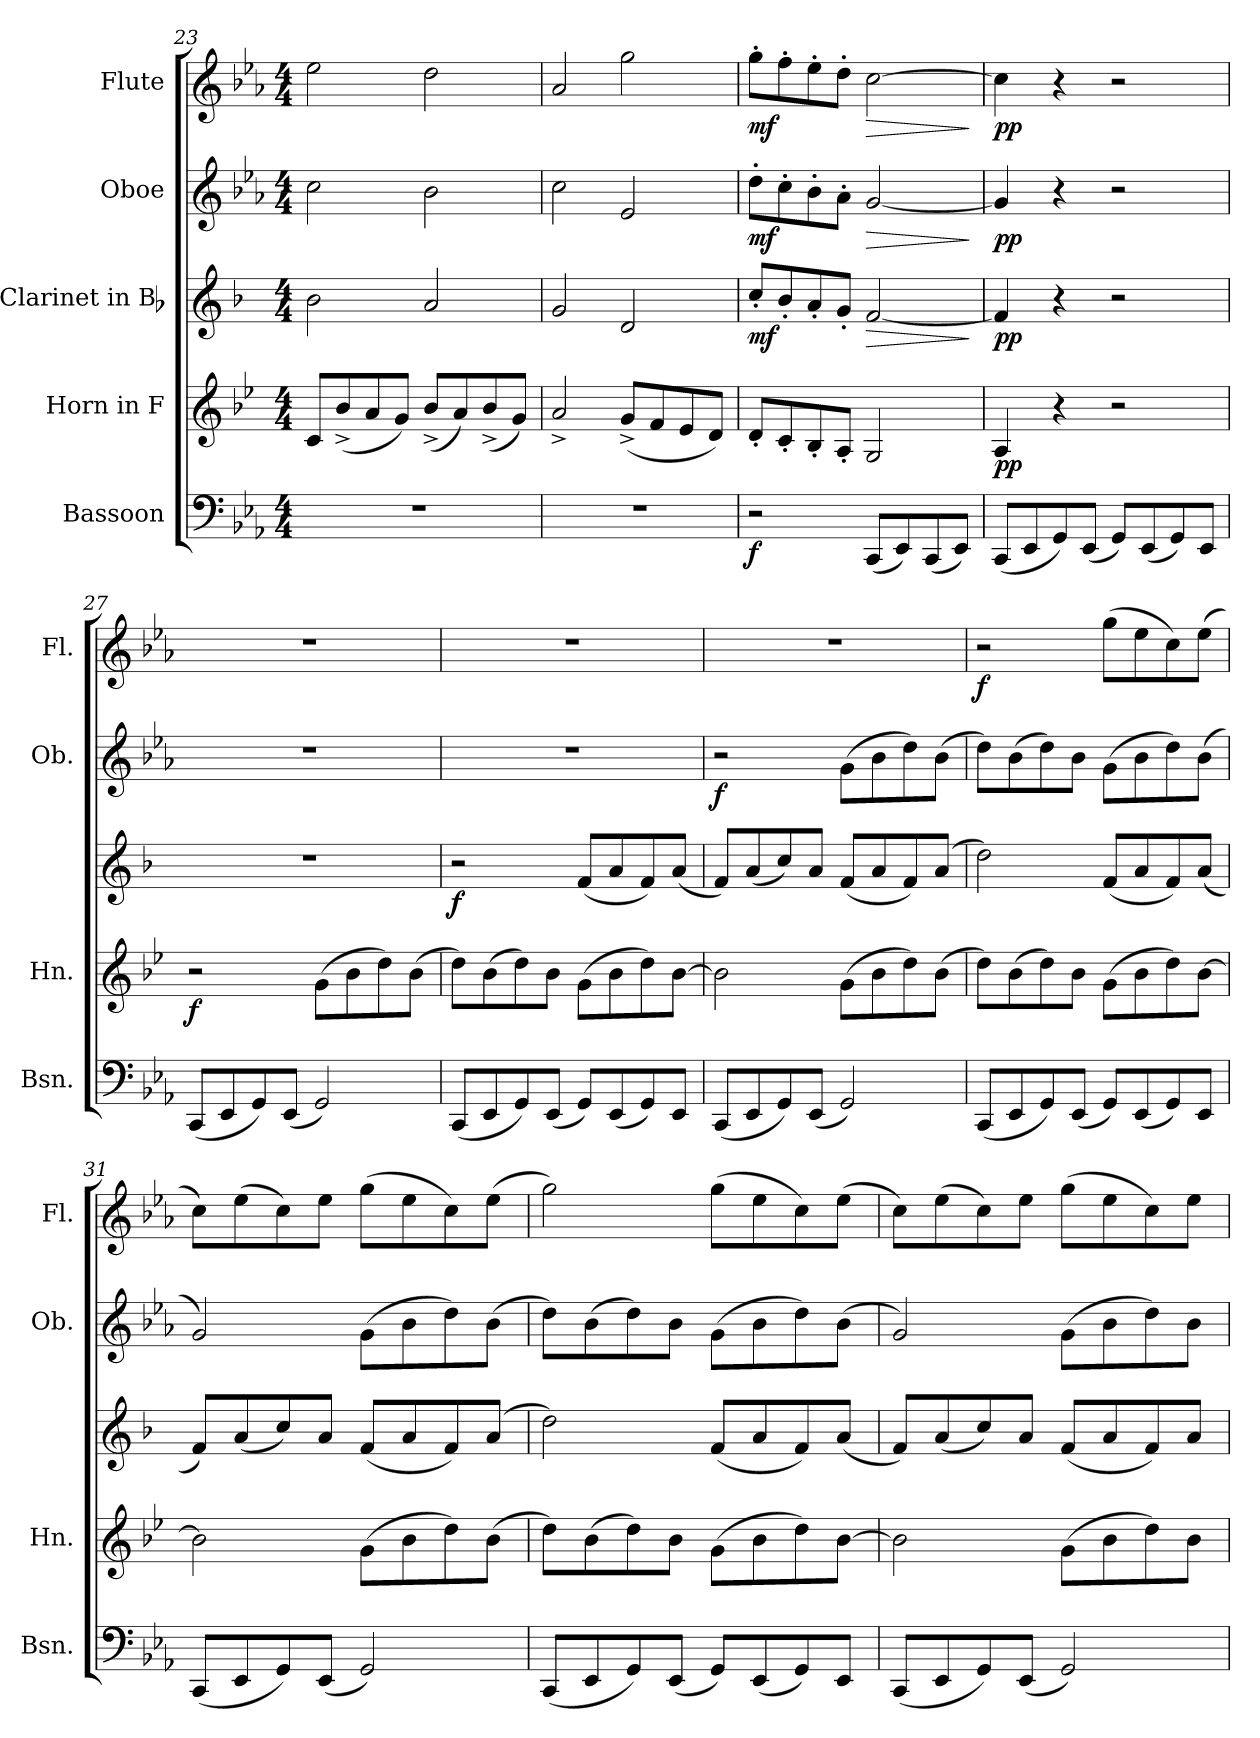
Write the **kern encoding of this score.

**kern	**dynam	**kern	**dynam	**kern	**dynam	**kern	**dynam	**kern	**dynam
*part5	*part5	*part4	*part4	*part3	*part3	*part2	*part2	*part1	*part1
*staff5	*staff5	*staff4	*staff4	*staff3	*staff3	*staff2	*staff2	*staff1	*staff1
*I"Bassoon	*	*I"Horn in F	*	*I"Clarinet in Bb	*	*I"Oboe	*	*I"Flute	*
*I'Bsn.	*	*I'Hn.	*	*	*	*I'Ob.	*	*I'Fl.	*
*clefF4	*	*clefG2	*	*clefG2	*	*clefG2	*	*clefG2	*
*	*	*ITrd4c7	*	*ITrd1c2	*	*	*	*	*
*k[b-e-a-]	*	*k[b-e-a-]	*	*k[b-e-a-]	*	*k[b-e-a-]	*	*k[b-e-a-]	*
*E-:	*	*E-:	*	*E-:	*	*E-:	*	*E-:	*
*M4/4	*	*M4/4	*	*M4/4	*	*M4/4	*	*M4/4	*
=23	=23	=23	=23	=23	=23	=23	=23	=23	=23
1r	.	8F/L	.	2a-\	.	2cc\	.	2ee-\	.
.	.	(8e-^/	.	.	.	.	.	.	.
.	.	8d/	.	.	.	.	.	.	.
.	.	8c/J)	.	.	.	.	.	.	.
.	.	(8e-^/L	.	2g/	.	2b-\	.	2dd\	.
.	.	8d/)	.	.	.	.	.	.	.
.	.	(8e-^/	.	.	.	.	.	.	.
.	.	8c/J)	.	.	.	.	.	.	.
!!LO:LB:g=z
=24	=24	=24	=24	=24	=24	=24	=24	=24	=24
1r	.	2d^/	.	2f/	.	2cc\	.	2a-/	.
.	.	(8c^/L	.	2c/	.	2e-/	.	2gg\	.
.	.	8B-/	.	.	.	.	.	.	.
.	.	8A-/	.	.	.	.	.	.	.
.	.	8G/J)	.	.	.	.	.	.	.
=25	=25	=25	=25	=25	=25	=25	=25	=25	=25
!	!LO:DY:b	!	!	!	!LO:DY:b	!	!LO:DY:b	!	!LO:DY:b
2r	f	8G'/L	.	8b-'/L	mf	8dd'\L	mf	8gg'\L	mf
.	.	8F'/	.	8a-'/	.	8cc'\	.	8ff'\	.
.	.	8E-'/	.	8g'/	.	8b-'\	.	8ee-'\	.
.	.	8D'/J	.	8f'/J	.	8a-'\J	.	8dd'\J	.
!	!	!	!	!	!LO:HP:b	!	!LO:HP:b	!	!LO:HP:b
(8CC/L	.	2C/	.	[2e-/	>	[2g/	>	[2cc\	>
8EE-/)	.	.	.	.	.	.	.	.	.
(8CC/	.	.	.	.	.	.	.	.	.
8EE-/J)	.	.	.	.	.	.	.	.	.
.	.	.	.	.	]	.	]	.	]
=26	=26	=26	=26	=26	=26	=26	=26	=26	=26
!	!	!	!LO:DY:b	!	!LO:DY:b	!	!LO:DY:b	!	!LO:DY:b
(8CC/L	.	4D/	pp	4e-/]	pp	4g/]	pp	4cc\]	pp
8EE-/	.	.	.	.	.	.	.	.	.
8GG/)	.	4r	.	4r	.	4r	.	4r	.
(8EE-/J	.	.	.	.	.	.	.	.	.
8GG/L)	.	2r	.	2r	.	2r	.	2r	.
(8EE-/	.	.	.	.	.	.	.	.	.
8GG/)	.	.	.	.	.	.	.	.	.
8EE-/J	.	.	.	.	.	.	.	.	.
=27	=27	=27	=27	=27	=27	=27	=27	=27	=27
!	!	!	!LO:DY:b	!	!	!	!	!	!
(8CC/L	.	2r	f	1r	.	1r	.	1r	.
8EE-/	.	.	.	.	.	.	.	.	.
8GG/)	.	.	.	.	.	.	.	.	.
(8EE-/J	.	.	.	.	.	.	.	.	.
2GG/)	.	(8c\L	.	.	.	.	.	.	.
.	.	8e-\	.	.	.	.	.	.	.
.	.	8g\)	.	.	.	.	.	.	.
.	.	(8e-\J	.	.	.	.	.	.	.
!!LO:PB:g=z
=28	=28	=28	=28	=28	=28	=28	=28	=28	=28
!	!	!	!	!	!LO:DY:b	!	!	!	!
(8CC/L	.	8g\L)	.	2r	f	1r	.	1r	.
8EE-/	.	(8e-\	.	.	.	.	.	.	.
8GG/)	.	8g\)	.	.	.	.	.	.	.
(8EE-/J	.	8e-\J	.	.	.	.	.	.	.
8GG/L)	.	(8c\L	.	(8e-/L	.	.	.	.	.
(8EE-/	.	8e-\	.	8g/	.	.	.	.	.
8GG/)	.	8g\)	.	8e-/)	.	.	.	.	.
8EE-/J	.	[8e-\J	.	(8g/J	.	.	.	.	.
=29	=29	=29	=29	=29	=29	=29	=29	=29	=29
!	!	!	!	!	!	!	!LO:DY:b	!	!
(8CC/L	.	2e-\]	.	8e-/L)	.	2r	f	1r	.
8EE-/	.	.	.	(8g/	.	.	.	.	.
8GG/)	.	.	.	8b-/)	.	.	.	.	.
(8EE-/J	.	.	.	8g/J	.	.	.	.	.
2GG/)	.	(8c\L	.	(8e-/L	.	(8g\L	.	.	.
.	.	8e-\	.	8g/	.	8b-\	.	.	.
.	.	8g\)	.	8e-/)	.	8dd\)	.	.	.
.	.	(8e-\J	.	(8g/J	.	(8b-\J	.	.	.
=30	=30	=30	=30	=30	=30	=30	=30	=30	=30
!	!	!	!	!	!	!	!	!	!LO:DY:b
(8CC/L	.	8g\L)	.	2cc\)	.	8dd\L)	.	2r	f
8EE-/	.	(8e-\	.	.	.	(8b-\	.	.	.
8GG/)	.	8g\)	.	.	.	8dd\)	.	.	.
(8EE-/J	.	8e-\J	.	.	.	8b-\J	.	.	.
8GG/L)	.	(8c\L	.	(8e-/L	.	(8g\L	.	(8gg\L	.
(8EE-/	.	8e-\	.	8g/	.	8b-\	.	8ee-\	.
8GG/)	.	8g\)	.	8e-/)	.	8dd\)	.	8cc\)	.
8EE-/J	.	[8e-\J	.	(8g/J	.	(8b-\J	.	(8ee-\J	.
=31	=31	=31	=31	=31	=31	=31	=31	=31	=31
(8CC/L	.	2e-\]	.	8e-/L)	.	2g/)	.	8cc\L)	.
8EE-/	.	.	.	(8g/	.	.	.	(8ee-\	.
8GG/)	.	.	.	8b-/)	.	.	.	8cc\)	.
(8EE-/J	.	.	.	8g/J	.	.	.	8ee-\J	.
2GG/)	.	(8c\L	.	(8e-/L	.	(8g\L	.	(8gg\L	.
.	.	8e-\	.	8g/	.	8b-\	.	8ee-\	.
.	.	8g\)	.	8e-/)	.	8dd\)	.	8cc\)	.
.	.	(8e-\J	.	(8g/J	.	(8b-\J	.	(8ee-\J	.
!!LO:LB:g=z
=32	=32	=32	=32	=32	=32	=32	=32	=32	=32
(8CC/L	.	8g\L)	.	2cc\)	.	8dd\L)	.	2gg\)	.
8EE-/	.	(8e-\	.	.	.	(8b-\	.	.	.
8GG/)	.	8g\)	.	.	.	8dd\)	.	.	.
(8EE-/J	.	8e-\J	.	.	.	8b-\J	.	.	.
8GG/L)	.	(8c\L	.	(8e-/L	.	(8g\L	.	(8gg\L	.
(8EE-/	.	8e-\	.	8g/	.	8b-\	.	8ee-\	.
8GG/)	.	8g\)	.	8e-/)	.	8dd\)	.	8cc\)	.
8EE-/J	.	[8e-\J	.	(8g/J	.	(8b-\J	.	(8ee-\J	.
=33	=33	=33	=33	=33	=33	=33	=33	=33	=33
(8CC/L	.	2e-\]	.	8e-/L)	.	2g/)	.	8cc\L)	.
8EE-/	.	.	.	(8g/	.	.	.	(8ee-\	.
8GG/)	.	.	.	8b-/)	.	.	.	8cc\)	.
(8EE-/J	.	.	.	8g/J	.	.	.	8ee-\J	.
2GG/)	.	(8c\L	.	(8e-/L	.	(8g\L	.	(8gg\L	.
.	.	8e-\	.	8g/	.	8b-\	.	8ee-\	.
.	.	8g\)	.	8e-/)	.	8dd\)	.	8cc\)	.
.	.	8e-\J	.	8g/J	.	8b-\J	.	8ee-\J	.
=	=	=	=	=	=	=	=	=	=
*-	*-	*-	*-	*-	*-	*-	*-	*-	*-
